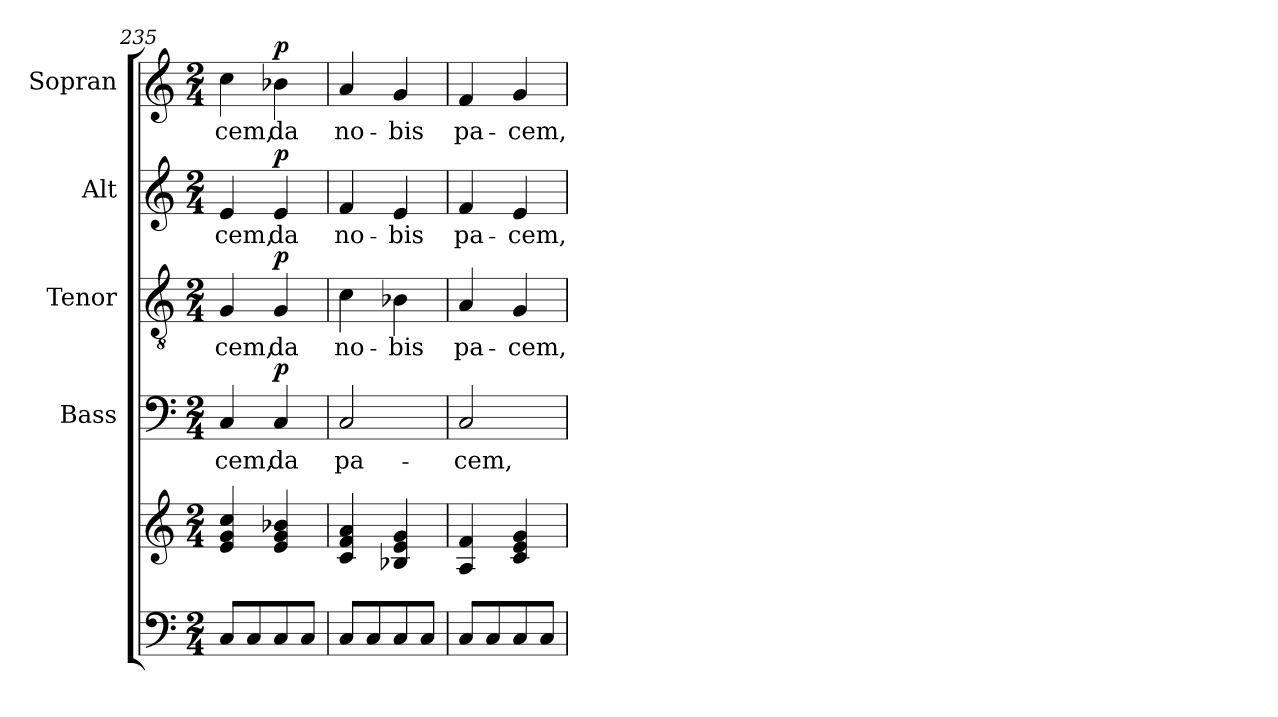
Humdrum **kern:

**kern	**kern	**kern	**text	**dynam	**kern	**text	**dynam	**kern	**text	**dynam	**kern	**text	**dynam
*part5	*part5	*part4	*part4	*part4	*part3	*part3	*part3	*part2	*part2	*part2	*part1	*part1	*part1
*staff6	*staff5	*staff4	*staff4	*staff4	*staff3	*staff3	*staff3	*staff2	*staff2	*staff2	*staff1	*staff1	*staff1
*	*	*I"Bass	*	*	*I"Tenor	*	*	*I"Alt	*	*	*I"Sopran	*	*
*	*	*I'B.	*	*	*I'T.	*	*	*I'A.	*	*	*I'S.	*	*
*clefF4	*clefG2	*clefF4	*	*	*clefGv2	*	*	*clefG2	*	*	*clefG2	*	*
*k[]	*k[]	*k[]	*	*	*k[]	*	*	*k[]	*	*	*k[]	*	*
*C:	*C:	*C:	*	*	*C:	*	*	*C:	*	*	*C:	*	*
*M2/4	*M2/4	*M2/4	*	*	*M2/4	*	*	*M2/4	*	*	*M2/4	*	*
=235	=235	=235	=235	=235	=235	=235	=235	=235	=235	=235	=235	=235	=235
!	!	!	!LO:LY:b	!	!	!LO:LY:b	!	!	!LO:LY:b	!	!	!LO:LY:b	!
8C/L	4e/ 4g/ 4cc/	4C/	-cem,	.	4G/	-cem,	.	4e/	-cem,	.	4cc\	-cem,	.
8C/	.	.	.	.	.	.	.	.	.	.	.	.	.
!	!	!	!LO:LY:b	!LO:DY:a	!	!LO:LY:b	!LO:DY:a	!	!LO:LY:b	!LO:DY:a	!	!LO:LY:b	!LO:DY:a
8C/	4e/ 4g/ 4b-X/	4C/	da	p	4G/	da	p	4e/	da	p	4b-X\	da	p
8C/J	.	.	.	.	.	.	.	.	.	.	.	.	.
=236	=236	=236	=236	=236	=236	=236	=236	=236	=236	=236	=236	=236	=236
!	!	!	!LO:LY:b	!	!	!LO:LY:b	!	!	!LO:LY:b	!	!	!LO:LY:b	!
8C/L	4c/ 4f/ 4a/	2C/	pa-	.	4c\	no-	.	4f/	no-	.	4a/	no-	.
8C/	.	.	.	.	.	.	.	.	.	.	.	.	.
!	!	!	!	!	!	!LO:LY:b	!	!	!LO:LY:b	!	!	!LO:LY:b	!
8C/	4B-X/ 4e/ 4g/	.	.	.	4B-X\	-bis	.	4e/	-bis	.	4g/	-bis	.
8C/J	.	.	.	.	.	.	.	.	.	.	.	.	.
=237	=237	=237	=237	=237	=237	=237	=237	=237	=237	=237	=237	=237	=237
!	!	!	!LO:LY:b	!	!	!LO:LY:b	!	!	!LO:LY:b	!	!	!LO:LY:b	!
8C/L	4A/ 4f/	2C/	-cem,	.	4A/	pa-	.	4f/	pa-	.	4f/	pa-	.
8C/	.	.	.	.	.	.	.	.	.	.	.	.	.
!	!	!	!	!	!	!LO:LY:b	!	!	!LO:LY:b	!	!	!LO:LY:b	!
8C/	4c/ 4e/ 4g/	.	.	.	4G/	-cem,	.	4e/	-cem,	.	4g/	-cem,	.
8C/J	.	.	.	.	.	.	.	.	.	.	.	.	.
=	=	=	=	=	=	=	=	=	=	=	=	=	=
*-	*-	*-	*-	*-	*-	*-	*-	*-	*-	*-	*-	*-	*-
